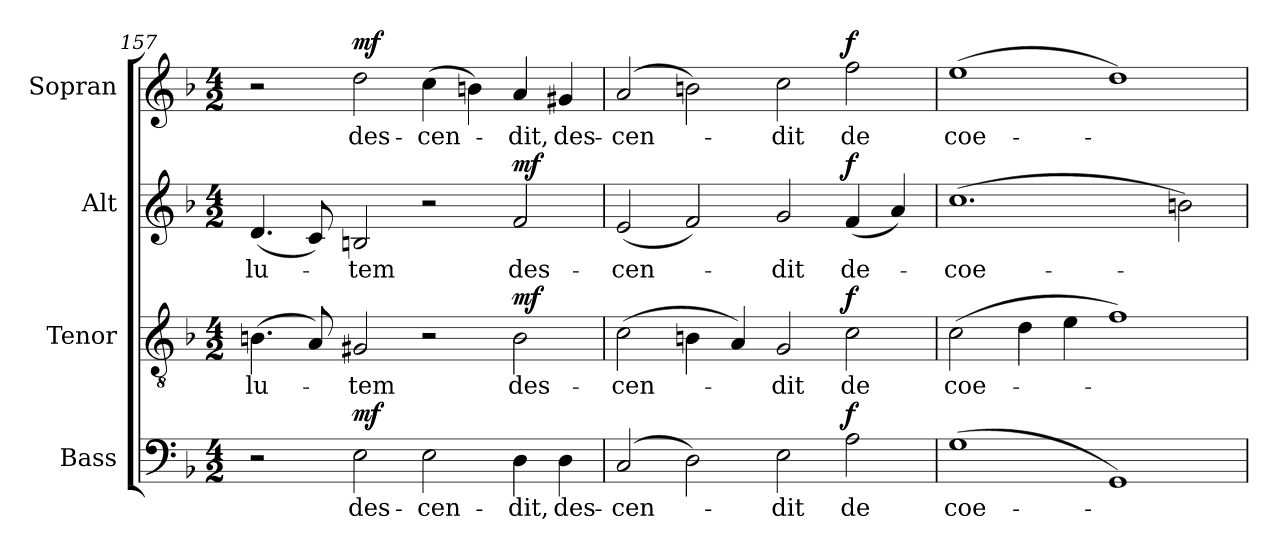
**kern	**text	**dynam	**kern	**text	**dynam	**kern	**text	**dynam	**kern	**text	**dynam
*part4	*part4	*part4	*part3	*part3	*part3	*part2	*part2	*part2	*part1	*part1	*part1
*staff4	*staff4	*staff4	*staff3	*staff3	*staff3	*staff2	*staff2	*staff2	*staff1	*staff1	*staff1
*I"Bass	*	*	*I"Tenor	*	*	*I"Alt	*	*	*I"Sopran	*	*
*I'B.	*	*	*I'T.	*	*	*I'A.	*	*	*I'S.	*	*
*clefF4	*	*	*clefGv2	*	*	*clefG2	*	*	*clefG2	*	*
*k[b-]	*	*	*k[b-]	*	*	*k[b-]	*	*	*k[b-]	*	*
*F:	*	*	*F:	*	*	*F:	*	*	*F:	*	*
*M4/2	*	*	*M4/2	*	*	*M4/2	*	*	*M4/2	*	*
=157	=157	=157	=157	=157	=157	=157	=157	=157	=157	=157	=157
!	!	!	!	!LO:LY:b	!	!	!LO:LY:b	!	!	!	!
2r	.	.	(>4.Bn\	-lu-	.	(<4.d/	-lu-	.	2r	.	.
.	.	.	8A/)	.	.	8c/)	.	.	.	.	.
!	!LO:LY:b	!LO:DY:a	!	!LO:LY:b	!	!	!LO:LY:b	!	!	!LO:LY:b	!LO:DY:a
2E\	des-	mf	2G#X/	-tem	.	2Bn/	-tem	.	2dd\	des-	mf
!	!LO:LY:b	!	!	!	!	!	!	!	!	!LO:LY:b	!
2E\	-cen-	.	2r	.	.	2r	.	.	(>4cc\	-cen-	.
.	.	.	.	.	.	.	.	.	4bn\)	.	.
!	!LO:LY:b	!	!	!LO:LY:b	!LO:DY:a	!	!LO:LY:b	!LO:DY:a	!	!LO:LY:b	!
4D\	-dit,	.	2B\	des-	mf	2f/	des-	mf	4a/	-dit,	.
!	!LO:LY:b	!	!	!	!	!	!	!	!	!LO:LY:b	!
4D\	des-	.	.	.	.	.	.	.	4g#X/	des-	.
=158	=158	=158	=158	=158	=158	=158	=158	=158	=158	=158	=158
!	!LO:LY:b	!	!	!LO:LY:b	!	!	!LO:LY:b	!	!	!LO:LY:b	!
(>2C/	-cen-	.	(>2c\	-cen-	.	(<2e/	-cen-	.	(>2a/	-cen-	.
2D\)	.	.	4Bn\	.	.	2f/)	.	.	2bn\)	.	.
.	.	.	4A/)	.	.	.	.	.	.	.	.
!	!LO:LY:b	!	!	!LO:LY:b	!	!	!LO:LY:b	!	!	!LO:LY:b	!
2E\	-dit	.	2G/	-dit	.	2g/	-dit	.	2cc\	-dit	.
!	!LO:LY:b	!LO:DY:a	!	!LO:LY:b	!LO:DY:a	!	!LO:LY:b	!LO:DY:a	!	!LO:LY:b	!LO:DY:a
2A\	de	f	2c\	de	f	(<4f/	de-	f	2ff\	de	f
.	.	.	.	.	.	4a/)	.	.	.	.	.
!!LO:LB:g=z
=159	=159	=159	=159	=159	=159	=159	=159	=159	=159	=159	=159
!	!LO:LY:b	!	!	!LO:LY:b	!	!	!LO:LY:b	!	!	!LO:LY:b	!
(>1G	coe-	.	(>2c\	coe-	.	(>1.cc	-coe-	.	(>1ee	coe-	.
.	.	.	4d\	.	.	.	.	.	.	.	.
.	.	.	4e\	.	.	.	.	.	.	.	.
1GG)	.	.	1f)	.	.	.	.	.	1dd)	.	.
.	.	.	.	.	.	2bn\)	.	.	.	.	.
=	=	=	=	=	=	=	=	=	=	=	=
*-	*-	*-	*-	*-	*-	*-	*-	*-	*-	*-	*-
